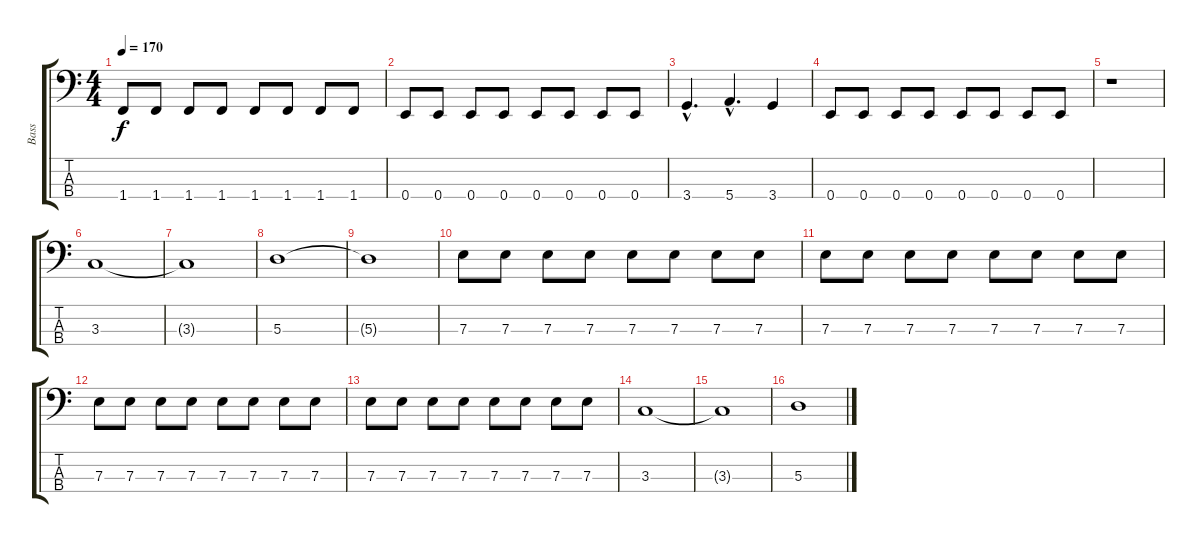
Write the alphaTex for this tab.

\track ("Bass" "Bass") {instrument electricbassfinger}
\staff {score tabs}
\tuning (G2 D2 A1 E1) {hide}
\ts (4 4)
\tempo 170
\clef f4
\ks c
1.4.8{dy f} 1.4.8 1.4.8 1.4.8 1.4.8 1.4.8 1.4.8 1.4.8 |
0.4.8 0.4.8 0.4.8 0.4.8 0.4.8 0.4.8 0.4.8 0.4.8 |
3.4{hac}.4{d} 5.4{hac}.4{d} 3.4.4 |
0.4.8 0.4.8 0.4.8 0.4.8 0.4.8 0.4.8 0.4.8 0.4.8 |
r.1 |
3.3.1 |
3.3{t}.1 |
5.3.1 |
5.3{t}.1 |
7.3.8 7.3.8 7.3.8 7.3.8 7.3.8 7.3.8 7.3.8 7.3.8 |
7.3.8 7.3.8 7.3.8 7.3.8 7.3.8 7.3.8 7.3.8 7.3.8 |
7.3.8 7.3.8 7.3.8 7.3.8 7.3.8 7.3.8 7.3.8 7.3.8 |
7.3.8 7.3.8 7.3.8 7.3.8 7.3.8 7.3.8 7.3.8 7.3.8 |
3.3.1 |
3.3{t}.1 |
5.3.1
